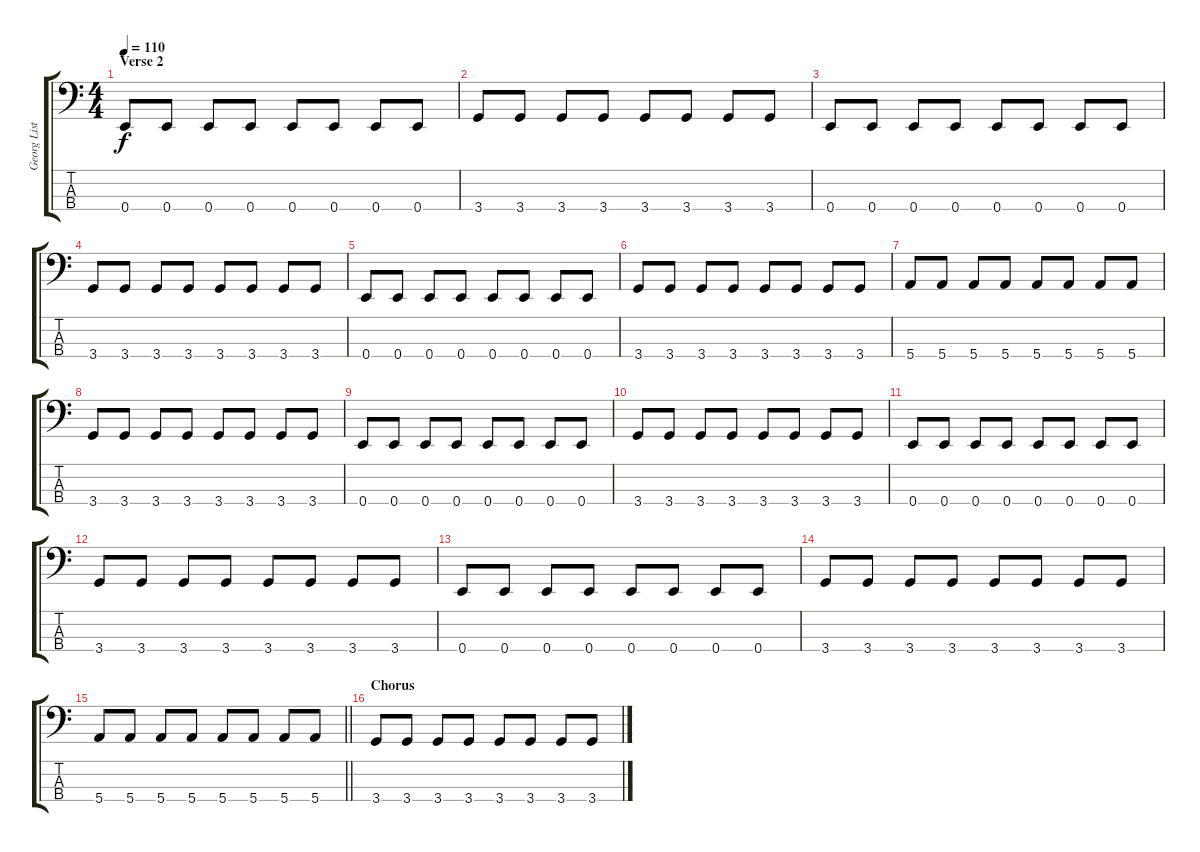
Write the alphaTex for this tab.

\track ("Georg Listing " "Georg List") {instrument electricbassfinger}
\staff {score tabs}
\tuning (G2 D2 A1 E1) {hide}
\ts (4 4)
\section ("" "Verse 2")
\tempo 110
\clef f4
\ks c
0.4.8{dy f} 0.4.8 0.4.8 0.4.8 0.4.8 0.4.8 0.4.8 0.4.8 |
3.4.8 3.4.8 3.4.8 3.4.8 3.4.8 3.4.8 3.4.8 3.4.8 |
0.4.8 0.4.8 0.4.8 0.4.8 0.4.8 0.4.8 0.4.8 0.4.8 |
3.4.8 3.4.8 3.4.8 3.4.8 3.4.8 3.4.8 3.4.8 3.4.8 |
0.4.8 0.4.8 0.4.8 0.4.8 0.4.8 0.4.8 0.4.8 0.4.8 |
3.4.8 3.4.8 3.4.8 3.4.8 3.4.8 3.4.8 3.4.8 3.4.8 |
5.4.8 5.4.8 5.4.8 5.4.8 5.4.8 5.4.8 5.4.8 5.4.8 |
3.4.8 3.4.8 3.4.8 3.4.8 3.4.8 3.4.8 3.4.8 3.4.8 |
0.4.8 0.4.8 0.4.8 0.4.8 0.4.8 0.4.8 0.4.8 0.4.8 |
3.4.8 3.4.8 3.4.8 3.4.8 3.4.8 3.4.8 3.4.8 3.4.8 |
0.4.8 0.4.8 0.4.8 0.4.8 0.4.8 0.4.8 0.4.8 0.4.8 |
3.4.8 3.4.8 3.4.8 3.4.8 3.4.8 3.4.8 3.4.8 3.4.8 |
0.4.8 0.4.8 0.4.8 0.4.8 0.4.8 0.4.8 0.4.8 0.4.8 |
3.4.8 3.4.8 3.4.8 3.4.8 3.4.8 3.4.8 3.4.8 3.4.8 |
\barLineRight lightlight
5.4.8 5.4.8 5.4.8 5.4.8 5.4.8 5.4.8 5.4.8 5.4.8 |
\section ("" "Chorus")
3.4.8 3.4.8 3.4.8 3.4.8 3.4.8 3.4.8 3.4.8 3.4.8
